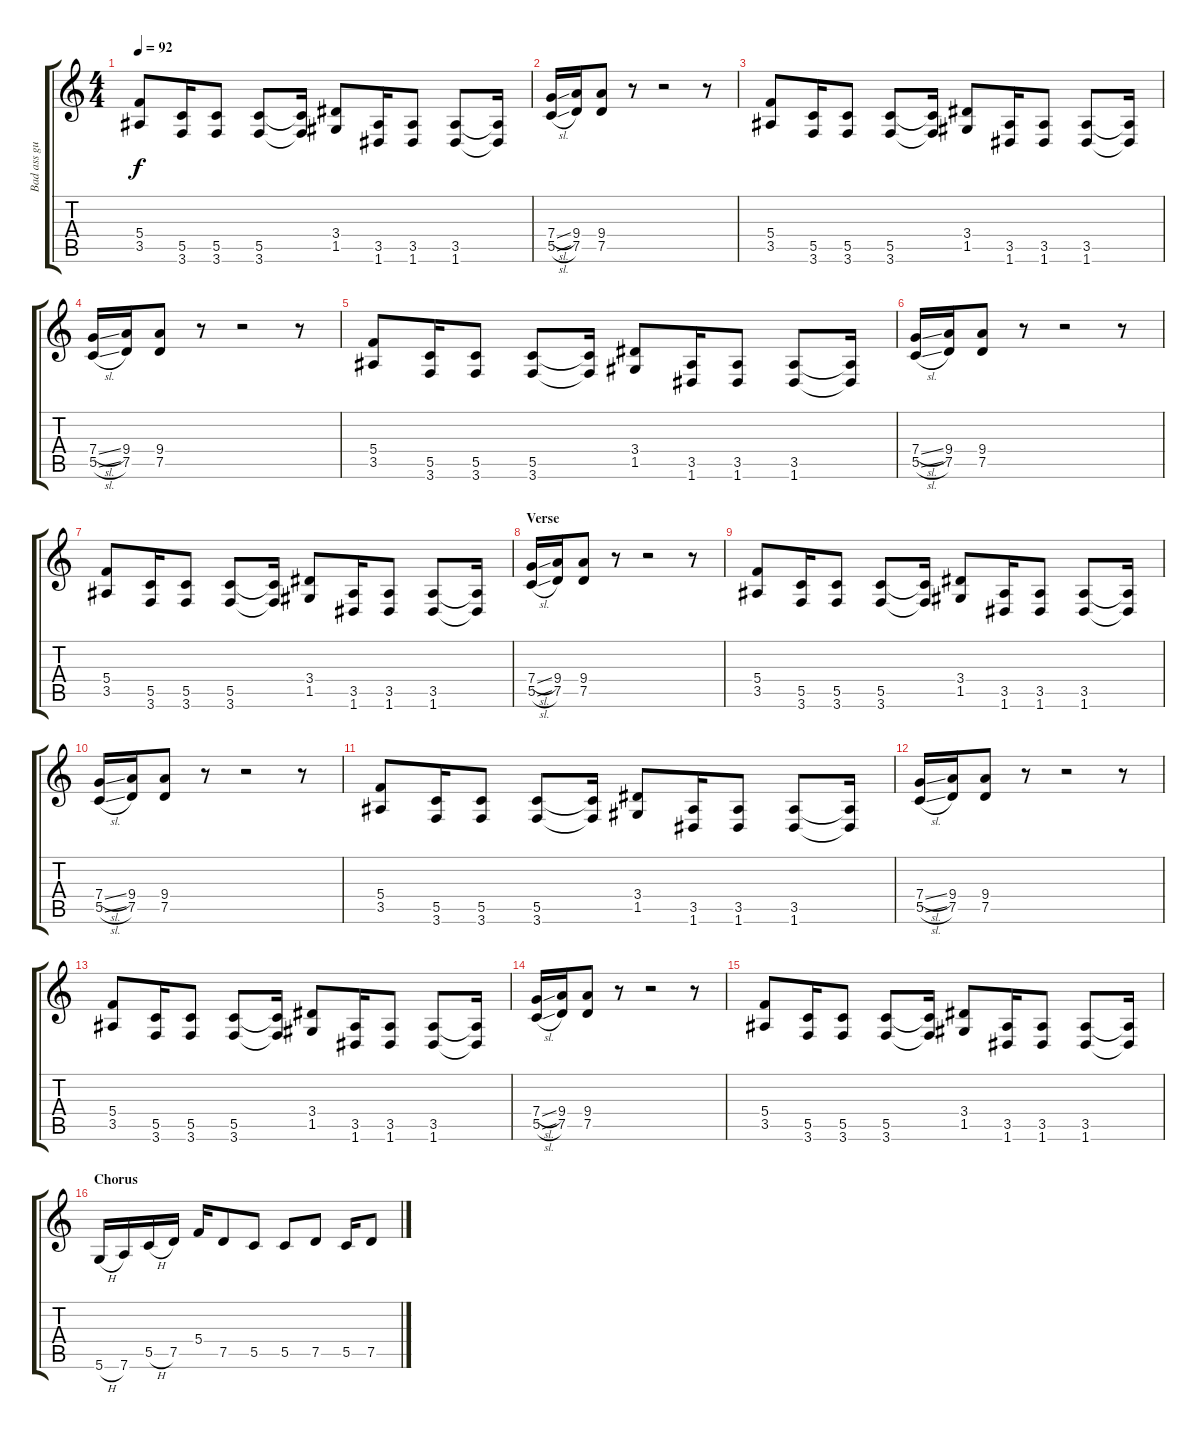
\track ("Bad ass guitar 1" "Bad ass gu") {instrument overdrivenguitar}
\staff {score tabs}
\tuning (D4 A3 F3 C3 G2 D2) {hide}
\ts (4 4)
\tempo 92
\clef g2
\ks c
(5.4 3.5).8{dy f} (5.5 3.6).16 (5.5 3.6).8 (5.5 3.6).8 (5.5{t} 3.6{t}).16 (3.4 1.5).8 (3.5 1.6).16 (3.5 1.6).8 (3.5 1.6).8 (3.5{t} 1.6{t}).16 |
(7.4{sl} 5.5{sl}).16 (9.4 7.5).16 (9.4 7.5).8 r.8 r.2 r.8 |
(5.4 3.5).8 (5.5 3.6).16 (5.5 3.6).8 (5.5 3.6).8 (5.5{t} 3.6{t}).16 (3.4 1.5).8 (3.5 1.6).16 (3.5 1.6).8 (3.5 1.6).8 (3.5{t} 1.6{t}).16 |
(7.4{sl} 5.5{sl}).16 (9.4 7.5).16 (9.4 7.5).8 r.8 r.2 r.8 |
(5.4 3.5).8 (5.5 3.6).16 (5.5 3.6).8 (5.5 3.6).8 (5.5{t} 3.6{t}).16 (3.4 1.5).8 (3.5 1.6).16 (3.5 1.6).8 (3.5 1.6).8 (3.5{t} 1.6{t}).16 |
(7.4{sl} 5.5{sl}).16 (9.4 7.5).16 (9.4 7.5).8 r.8 r.2 r.8 |
(5.4 3.5).8 (5.5 3.6).16 (5.5 3.6).8 (5.5 3.6).8 (5.5{t} 3.6{t}).16 (3.4 1.5).8 (3.5 1.6).16 (3.5 1.6).8 (3.5 1.6).8 (3.5{t} 1.6{t}).16 |
\section ("" "Verse")
(7.4{sl} 5.5{sl}).16 (9.4 7.5).16 (9.4 7.5).8 r.8 r.2 r.8 |
(5.4 3.5).8 (5.5 3.6).16 (5.5 3.6).8 (5.5 3.6).8 (5.5{t} 3.6{t}).16 (3.4 1.5).8 (3.5 1.6).16 (3.5 1.6).8 (3.5 1.6).8 (3.5{t} 1.6{t}).16 |
(7.4{sl} 5.5{sl}).16 (9.4 7.5).16 (9.4 7.5).8 r.8 r.2 r.8 |
(5.4 3.5).8 (5.5 3.6).16 (5.5 3.6).8 (5.5 3.6).8 (5.5{t} 3.6{t}).16 (3.4 1.5).8 (3.5 1.6).16 (3.5 1.6).8 (3.5 1.6).8 (3.5{t} 1.6{t}).16 |
(7.4{sl} 5.5{sl}).16 (9.4 7.5).16 (9.4 7.5).8 r.8 r.2 r.8 |
(5.4 3.5).8 (5.5 3.6).16 (5.5 3.6).8 (5.5 3.6).8 (5.5{t} 3.6{t}).16 (3.4 1.5).8 (3.5 1.6).16 (3.5 1.6).8 (3.5 1.6).8 (3.5{t} 1.6{t}).16 |
(7.4{sl} 5.5{sl}).16 (9.4 7.5).16 (9.4 7.5).8 r.8 r.2 r.8 |
(5.4 3.5).8 (5.5 3.6).16 (5.5 3.6).8 (5.5 3.6).8 (5.5{t} 3.6{t}).16 (3.4 1.5).8 (3.5 1.6).16 (3.5 1.6).8 (3.5 1.6).8 (3.5{t} 1.6{t}).16 |
\section ("" "Chorus")
5.6{h}.16 7.6.16 5.5{h}.16 7.5.16 5.4.16 7.5.8 5.5.8 5.5.8 7.5.8 5.5.16 7.5.8
